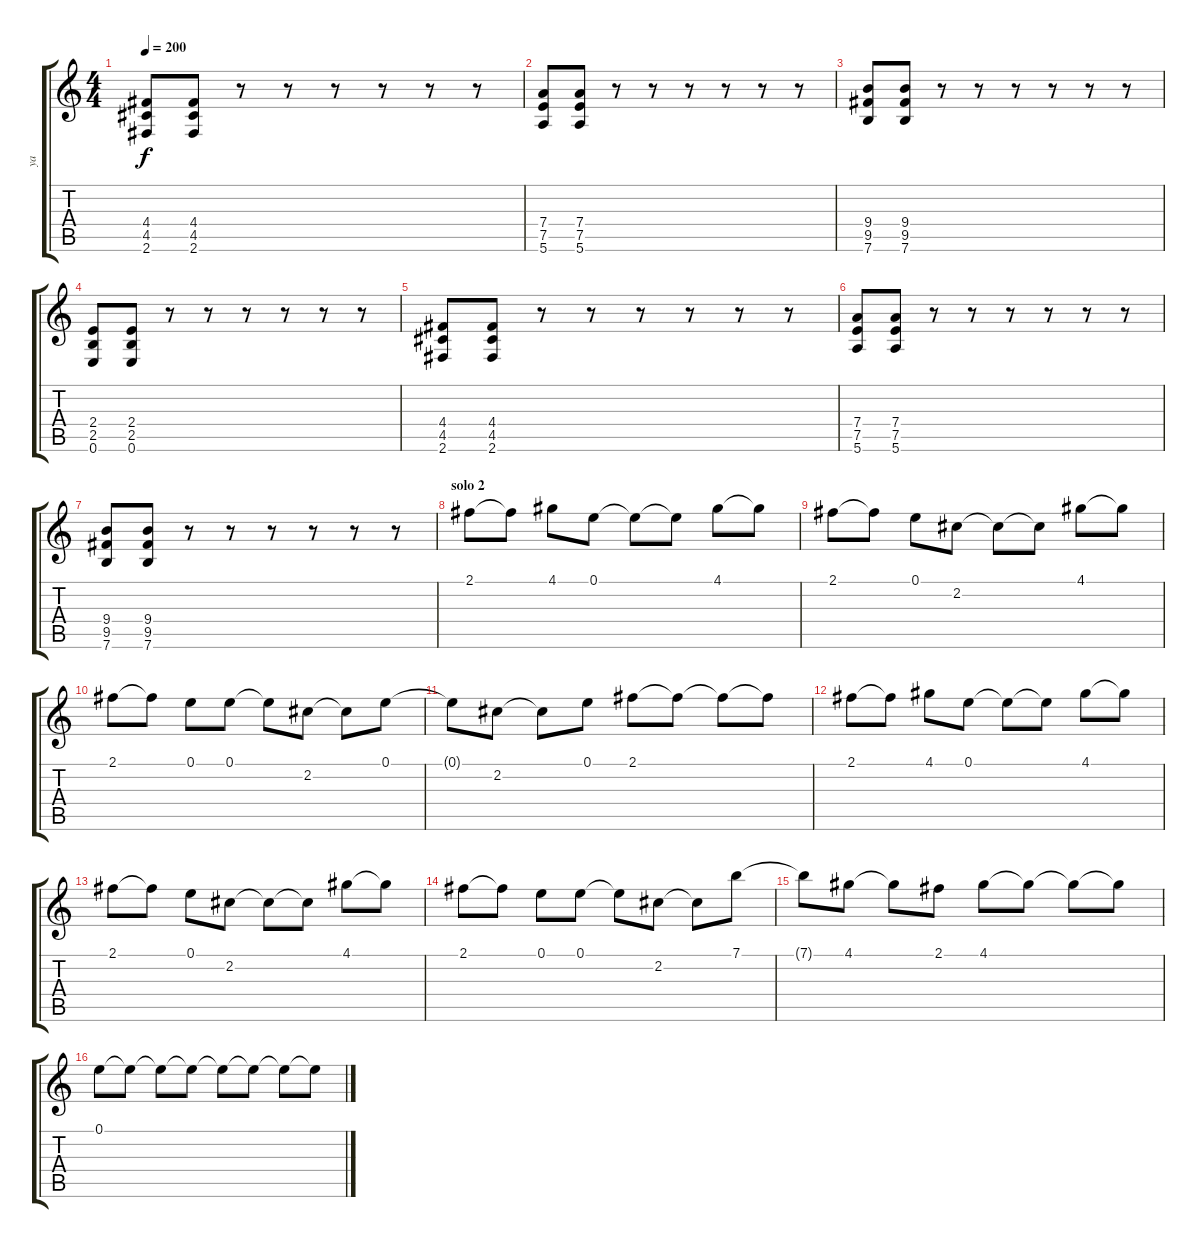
\track ("ya" "ya") {instrument overdrivenguitar}
\staff {score tabs}
\tuning (E4 B3 G3 D3 A2 E2) {hide}
\ts (4 4)
\tempo 200
\clef g2
\ks c
(4.4 4.5 2.6).8{dy f} (4.4 4.5 2.6).8 r.8 r.8 r.8 r.8 r.8 r.8 |
(7.4 7.5 5.6).8 (7.4 7.5 5.6).8 r.8 r.8 r.8 r.8 r.8 r.8 |
(9.4 9.5 7.6).8 (9.4 9.5 7.6).8 r.8 r.8 r.8 r.8 r.8 r.8 |
(2.4 2.5 0.6).8 (2.4 2.5 0.6).8 r.8 r.8 r.8 r.8 r.8 r.8 |
(4.4 4.5 2.6).8 (4.4 4.5 2.6).8 r.8 r.8 r.8 r.8 r.8 r.8 |
(7.4 7.5 5.6).8 (7.4 7.5 5.6).8 r.8 r.8 r.8 r.8 r.8 r.8 |
(9.4 9.5 7.6).8 (9.4 9.5 7.6).8 r.8 r.8 r.8 r.8 r.8 r.8 |
\section ("" "solo 2")
2.1.8 2.1{t}.8 4.1.8 0.1.8 0.1{t}.8 0.1{t}.8 4.1.8 4.1{t}.8 |
2.1.8 2.1{t}.8 0.1.8 2.2.8 2.2{t}.8 2.2{t}.8 4.1.8 4.1{t}.8 |
2.1.8 2.1{t}.8 0.1.8 0.1.8 0.1{t}.8 2.2.8 2.2{t}.8 0.1.8 |
0.1{t}.8 2.2.8 2.2{t}.8 0.1.8 2.1.8 2.1{t}.8 2.1{t}.8 2.1{t}.8 |
2.1.8 2.1{t}.8 4.1.8 0.1.8 0.1{t}.8 0.1{t}.8 4.1.8 4.1{t}.8 |
2.1.8 2.1{t}.8 0.1.8 2.2.8 2.2{t}.8 2.2{t}.8 4.1.8 4.1{t}.8 |
2.1.8 2.1{t}.8 0.1.8 0.1.8 0.1{t}.8 2.2.8 2.2{t}.8 7.1.8 |
7.1{t}.8 4.1.8 4.1{t}.8 2.1.8 4.1.8 4.1{t}.8 4.1{t}.8 4.1{t}.8 |
0.1.8 0.1{t}.8 0.1{t}.8 0.1{t}.8 0.1{t}.8 0.1{t}.8 0.1{t}.8 0.1{t}.8
